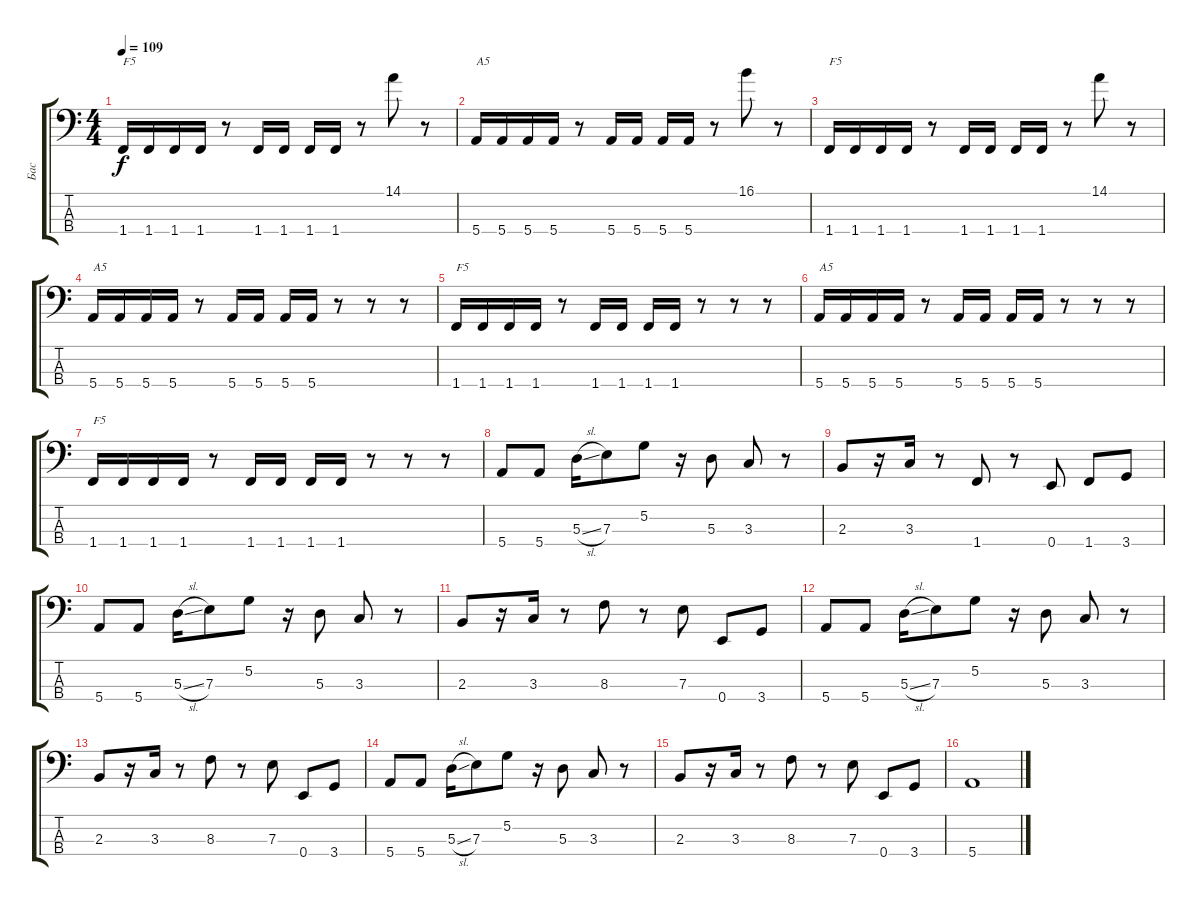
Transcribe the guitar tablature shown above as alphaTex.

\track ("Бас" "Бас") {instrument electricbassfinger}
\staff {score tabs}
\tuning (G2 D2 A1 E1) {hide}
\ts (4 4)
\tempo 109
\clef f4
\ks c
1.4.16{txt "F5" dy f} 1.4.16 1.4.16 1.4.16 r.8 1.4.16 1.4.16 1.4.16 1.4.16 r.8 14.1.8 r.8 |
5.4.16{txt "A5"} 5.4.16 5.4.16 5.4.16 r.8 5.4.16 5.4.16 5.4.16 5.4.16 r.8 16.1.8 r.8 |
1.4.16{txt "F5"} 1.4.16 1.4.16 1.4.16 r.8 1.4.16 1.4.16 1.4.16 1.4.16 r.8 14.1.8 r.8 |
5.4.16{txt "A5"} 5.4.16 5.4.16 5.4.16 r.8 5.4.16 5.4.16 5.4.16 5.4.16 r.8 r.8 r.8 |
1.4.16{txt "F5"} 1.4.16 1.4.16 1.4.16 r.8 1.4.16 1.4.16 1.4.16 1.4.16 r.8 r.8 r.8 |
5.4.16{txt "A5"} 5.4.16 5.4.16 5.4.16 r.8 5.4.16 5.4.16 5.4.16 5.4.16 r.8 r.8 r.8 |
1.4.16{txt "F5"} 1.4.16 1.4.16 1.4.16 r.8 1.4.16 1.4.16 1.4.16 1.4.16 r.8 r.8 r.8 |
5.4.8 5.4.8 5.3{sl}.16 7.3.8 5.2.8 r.16 5.3.8 3.3.8 r.8 |
2.3.8 r.16 3.3.16 r.8 1.4.8 r.8 0.4.8 1.4.8 3.4.8 |
5.4.8 5.4.8 5.3{sl}.16 7.3.8 5.2.8 r.16 5.3.8 3.3.8 r.8 |
2.3.8 r.16 3.3.16 r.8 8.3.8 r.8 7.3.8 0.4.8 3.4.8 |
5.4.8 5.4.8 5.3{sl}.16 7.3.8 5.2.8 r.16 5.3.8 3.3.8 r.8 |
2.3.8 r.16 3.3.16 r.8 8.3.8 r.8 7.3.8 0.4.8 3.4.8 |
5.4.8 5.4.8 5.3{sl}.16 7.3.8 5.2.8 r.16 5.3.8 3.3.8 r.8 |
2.3.8 r.16 3.3.16 r.8 8.3.8 r.8 7.3.8 0.4.8 3.4.8 |
5.4.1
